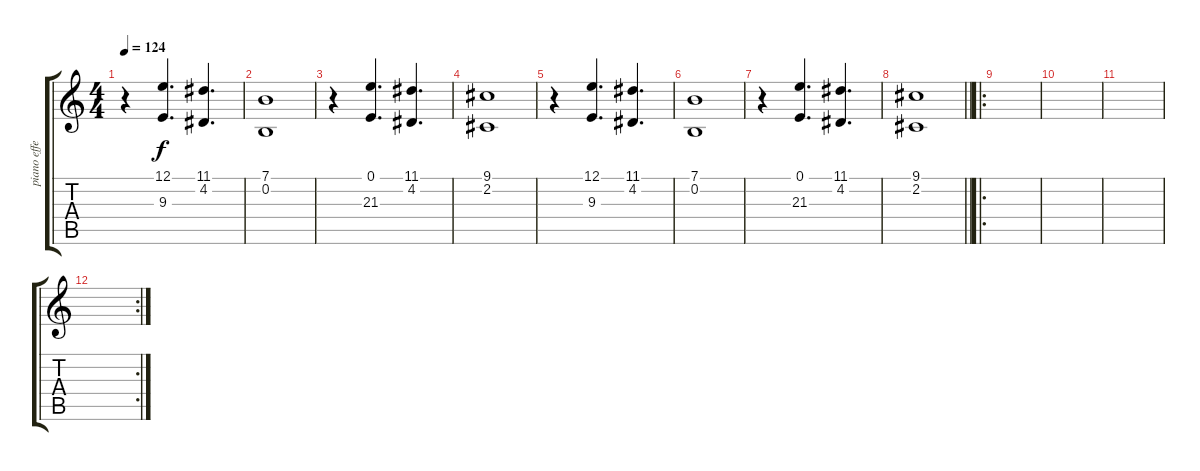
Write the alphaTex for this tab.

\track ("piano effect" "piano effe") {instrument brightacousticpiano}
\staff {score tabs}
\tuning (E4 B3 G3 D3 A2 E2) {hide}
\ts (4 4)
\tempo 124
\clef g2
\ks c
r.4{dy f} (12.1 9.3).4{d} (11.1 4.2).4{d} |
(7.1 0.2).1 |
r.4 (0.1 21.3).4{d} (11.1 4.2).4{d} |
(9.1 2.2).1 |
r.4 (12.1 9.3).4{d} (11.1 4.2).4{d} |
(7.1 0.2).1 |
r.4 (0.1 21.3).4{d} (11.1 4.2).4{d} |
\barLineRight lightlight
(9.1 2.2).1 |
\ro
|
|
|
\rc 2
